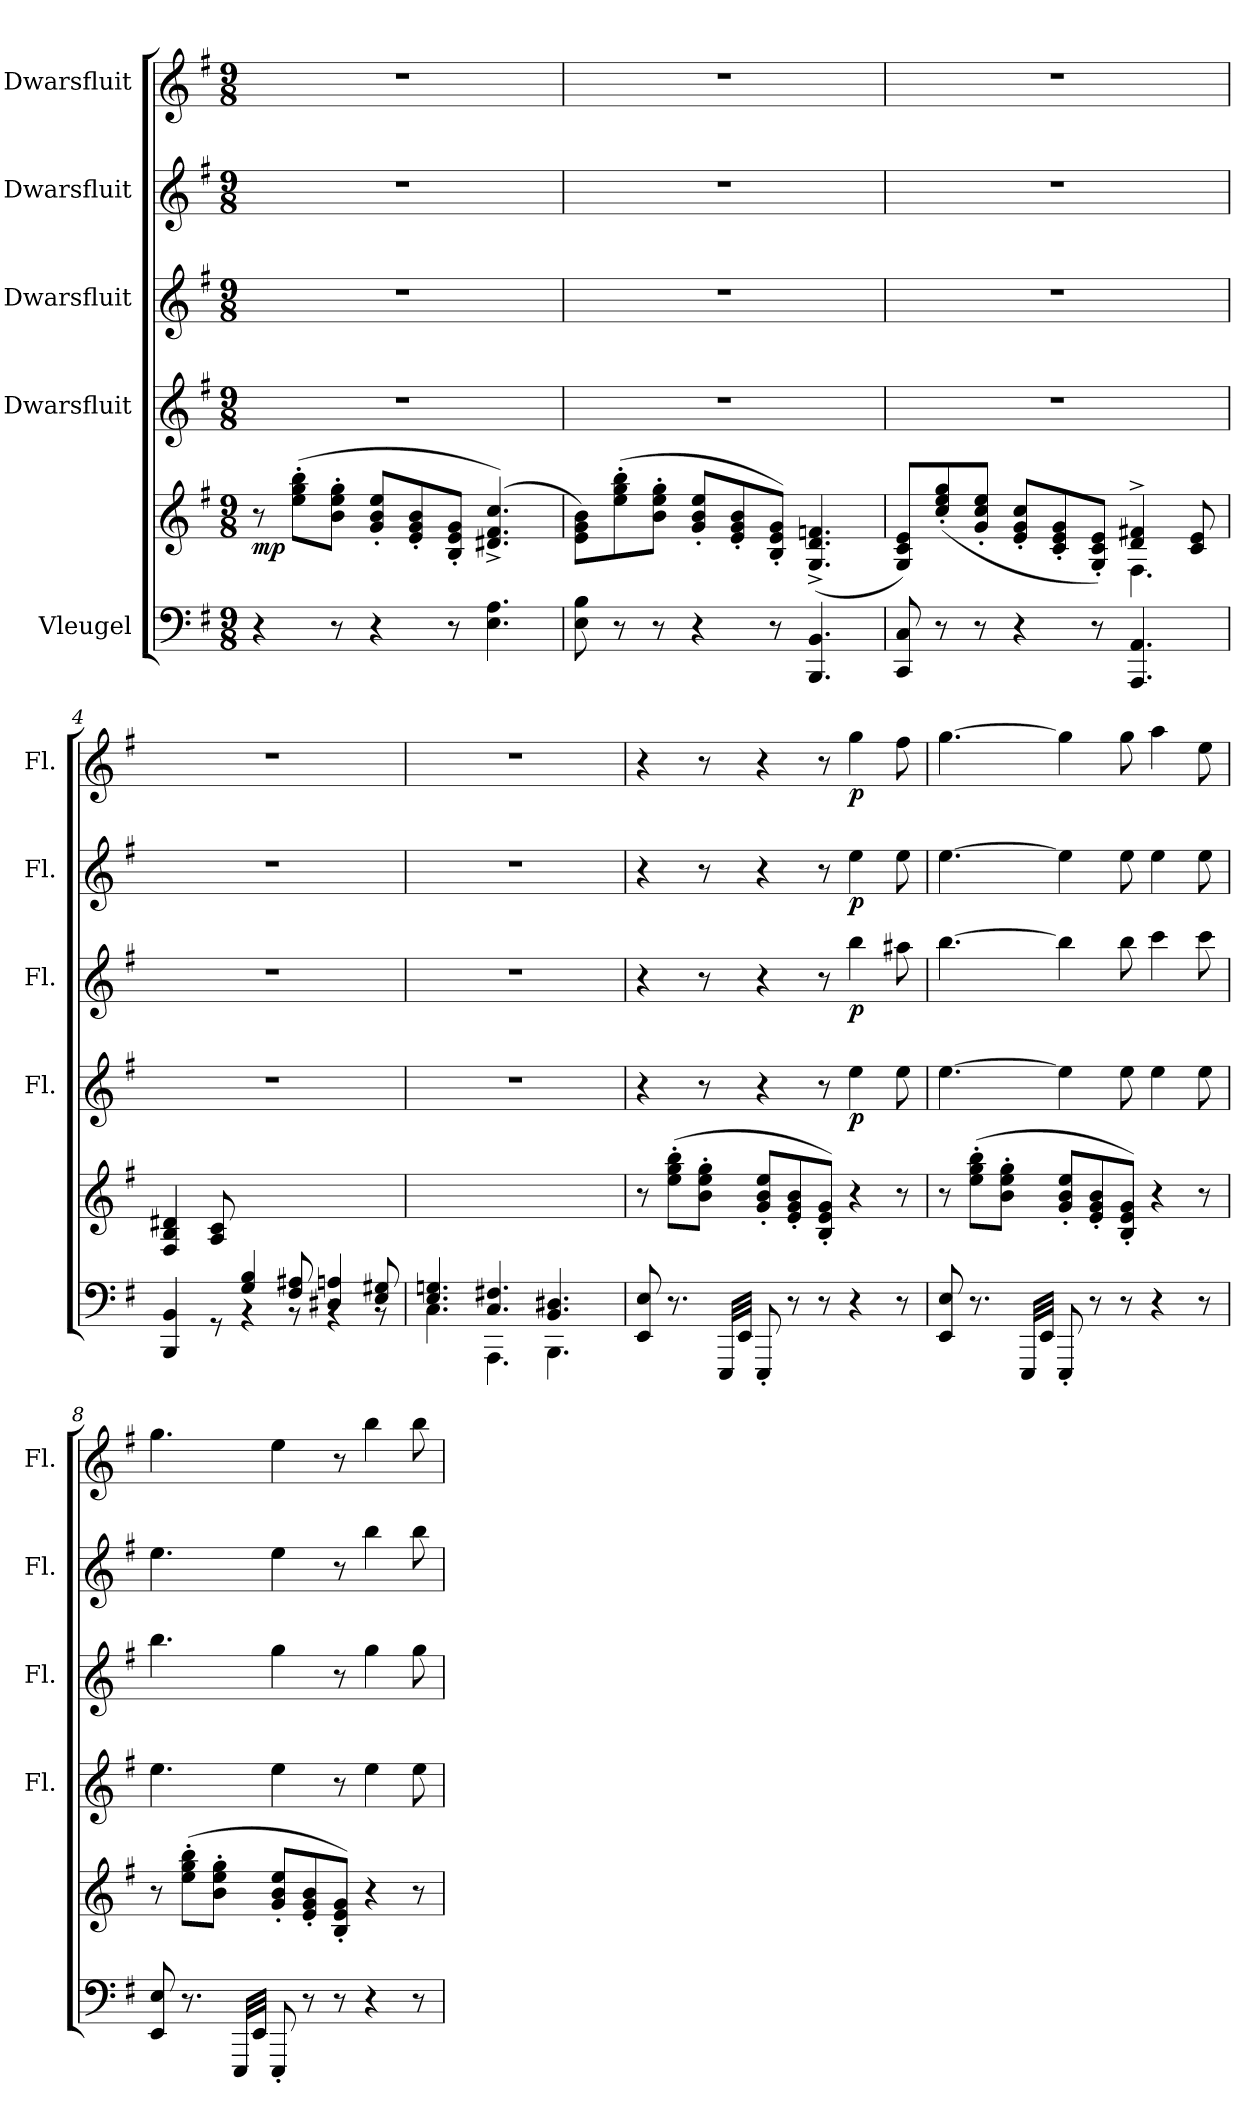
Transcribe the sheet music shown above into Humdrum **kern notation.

**kern	**kern	**dynam	**kern	**dynam	**kern	**dynam	**kern	**dynam	**kern	**dynam
*part5	*part5	*part5	*part4	*part4	*part3	*part3	*part2	*part2	*part1	*part1
*staff6	*staff5	*staff5/6	*staff4	*staff4	*staff3	*staff3	*staff2	*staff2	*staff1	*staff1
*I"Vleugel	*	*	*I"Dwarsfluit	*	*I"Dwarsfluit	*	*I"Dwarsfluit	*	*I"Dwarsfluit	*
*	*	*	*I'Fl.	*	*I'Fl.	*	*I'Fl.	*	*I'Fl.	*
*clefF4	*clefG2	*	*clefG2	*	*clefG2	*	*clefG2	*	*clefG2	*
*k[f#]	*k[f#]	*	*k[f#]	*	*k[f#]	*	*k[f#]	*	*k[f#]	*
*M9/8	*M9/8	*	*M9/8	*	*M9/8	*	*M9/8	*	*M9/8	*
*MM95	*MM95	*	*MM95	*	*MM95	*	*MM95	*	*MM95	*
=1	=1	=1	=1	=1	=1	=1	=1	=1	=1	=1
!	!	!LO:DY:b	!	!	!	!	!	!	!	!
4r	8r	mp	8%9r	.	8%9r	.	8%9r	.	8%9r	.
.	(8ee\' 8gg\' 8bb\'L	.	.	.	.	.	.	.	.	.
8r	8b\' 8ee\' 8gg\'J	.	.	.	.	.	.	.	.	.
4r	8g/' 8b/' 8ee/'L	.	.	.	.	.	.	.	.	.
.	8e/' 8g/' 8b/'	.	.	.	.	.	.	.	.	.
8r	8B/' 8e/' 8g/'J	.	.	.	.	.	.	.	.	.
4.E\ 4.A\	(4.d#X/^ 4.f#/^ 4.cc/^)	.	.	.	.	.	.	.	.	.
=2	=2	=2	=2	=2	=2	=2	=2	=2	=2	=2
8E\ 8B\	8e\ 8g\ 8b\L)	.	8%9r	.	8%9r	.	8%9r	.	8%9r	.
8r	(8ee\' 8gg\' 8bb\'	.	.	.	.	.	.	.	.	.
8r	8b\' 8ee\' 8gg\'J	.	.	.	.	.	.	.	.	.
4r	8g/' 8b/' 8ee/'L	.	.	.	.	.	.	.	.	.
.	8e/' 8g/' 8b/'	.	.	.	.	.	.	.	.	.
8r	8B/' 8e/' 8g/'J)	.	.	.	.	.	.	.	.	.
4.BBB/ 4.BB/	(4.G/^ 4.d/^ 4.fn/^	.	.	.	.	.	.	.	.	.
=3	=3	=3	=3	=3	=3	=3	=3	=3	=3	=3
*	*^	*	*	*	*	*	*	*	*	*
8CC/ 8C/	8G/ 8c/ 8e/L)	4.ryy	.	8%9r	.	8%9r	.	8%9r	.	8%9r	.
8r	(8cc/' 8ee/' 8gg/'	.	.	.	.	.	.	.	.	.	.
8r	8g/' 8cc/' 8ee/'J	.	.	.	.	.	.	.	.	.	.
4r	8e/' 8g/' 8cc/'L	4.ryy	.	.	.	.	.	.	.	.	.
.	8c/' 8e/' 8g/'	.	.	.	.	.	.	.	.	.	.
8r	8G/' 8c/' 8e/'J)	.	.	.	.	.	.	.	.	.	.
4.AAA/ 4.AA/	(4d/^ 4f#X/^	4.F#\	.	.	.	.	.	.	.	.	.
.	8c/ 8e/	.	.	.	.	.	.	.	.	.	.
*	*v	*v	*	*	*	*	*	*	*	*	*
!!LO:PB:g=z
=4	=4	=4	=4	=4	=4	=4	=4	=4	=4	=4
*^	*	*	*	*	*	*	*	*	*	*
4.ryy	4BBB/ 4BB/	4F#/ 4B/ 4d#X/	.	8%9r	.	8%9r	.	8%9r	.	8%9r	.
.	8rGG	8A/ 8c/	.	.	.	.	.	.	.	.	.
4G/ 4B/	4rBB	2.ryy	.	.	.	.	.	.	.	.	.
8F#/ 8A#X/	8rBB	.	.	.	.	.	.	.	.	.	.
4D#X/ 4An/	4rBB	.	.	.	.	.	.	.	.	.	.
8E/ 8G#X/)	8rBB	.	.	.	.	.	.	.	.	.	.
=5	=5	=5	=5	=5	=5	=5	=5	=5	=5	=5	=5
4.E/ 4.Gn/	4.C\	1ryy	.	8%9r	.	8%9r	.	8%9r	.	8%9r	.
4.C/ 4.F#X/	4.AAA\	.	.	.	.	.	.	.	.	.	.
4.BB/ 4.D#X/	4.BBB\	.	.	.	.	.	.	.	.	.	.
.	.	8ryy	.	.	.	.	.	.	.	.	.
*v	*v	*	*	*	*	*	*	*	*	*	*
=6	=6	=6	=6	=6	=6	=6	=6	=6	=6	=6
8EE/ 8E/	8r	.	4r	.	4r	.	4r	.	4r	.
8.r	(8ee\' 8gg\' 8bb\'L	.	.	.	.	.	.	.	.	.
.	8b\' 8ee\' 8gg\'J	.	8r	.	8r	.	8r	.	8r	.
32EEE/LLL	.	.	.	.	.	.	.	.	.	.
32EE/JJJ	.	.	.	.	.	.	.	.	.	.
8EEE'/	8g/' 8b/' 8ee/'L	.	4r	.	4r	.	4r	.	4r	.
8r	8e/' 8g/' 8b/'	.	.	.	.	.	.	.	.	.
8r	8B/' 8e/' 8g/'J)	.	8r	.	8r	.	8r	.	8r	.
!	!	!	!	!LO:DY:b	!	!LO:DY:b	!	!LO:DY:b	!	!LO:DY:b
4r	4r	.	4ee\	p	4bb\	p	4ee\	p	4gg\	p
8r	8r	.	8ee\	.	8aa#X\	.	8ee\	.	8ff#\	.
!!LO:LB:g=z
=7	=7	=7	=7	=7	=7	=7	=7	=7	=7	=7
8EE/ 8E/	8r	.	[4.ee\	.	[4.bb\	.	[4.ee\	.	[4.gg\	.
8.r	(8ee\' 8gg\' 8bb\'L	.	.	.	.	.	.	.	.	.
.	8b\' 8ee\' 8gg\'J	.	.	.	.	.	.	.	.	.
32EEE/LLL	.	.	.	.	.	.	.	.	.	.
32EE/JJJ	.	.	.	.	.	.	.	.	.	.
8EEE'/	8g/' 8b/' 8ee/'L	.	4ee\]	.	4bb\]	.	4ee\]	.	4gg\]	.
8r	8e/' 8g/' 8b/'	.	.	.	.	.	.	.	.	.
8r	8B/' 8e/' 8g/'J)	.	8ee\	.	8bb\	.	8ee\	.	8gg\	.
4r	4r	.	4ee\	.	4ccc\	.	4ee\	.	4aa\	.
8r	8r	.	8ee\	.	8ccc\	.	8ee\	.	8ee\	.
=8	=8	=8	=8	=8	=8	=8	=8	=8	=8	=8
8EE/ 8E/	8r	.	4.ee\	.	4.bb\	.	4.ee\	.	4.gg\	.
8.r	(8ee\' 8gg\' 8bb\'L	.	.	.	.	.	.	.	.	.
.	8b\' 8ee\' 8gg\'J	.	.	.	.	.	.	.	.	.
32EEE/LLL	.	.	.	.	.	.	.	.	.	.
32EE/JJJ	.	.	.	.	.	.	.	.	.	.
8EEE'/	8g/' 8b/' 8ee/'L	.	4ee\	.	4gg\	.	4ee\	.	4ee\	.
8r	8e/' 8g/' 8b/'	.	.	.	.	.	.	.	.	.
8r	8B/' 8e/' 8g/'J)	.	8r	.	8r	.	8r	.	8r	.
4r	4r	.	4ee\	.	4gg\	.	4bb\	.	4bb\	.
8r	8r	.	8ee\	.	8gg\	.	8bb\	.	8bb\	.
=	=	=	=	=	=	=	=	=	=	=
*-	*-	*-	*-	*-	*-	*-	*-	*-	*-	*-
